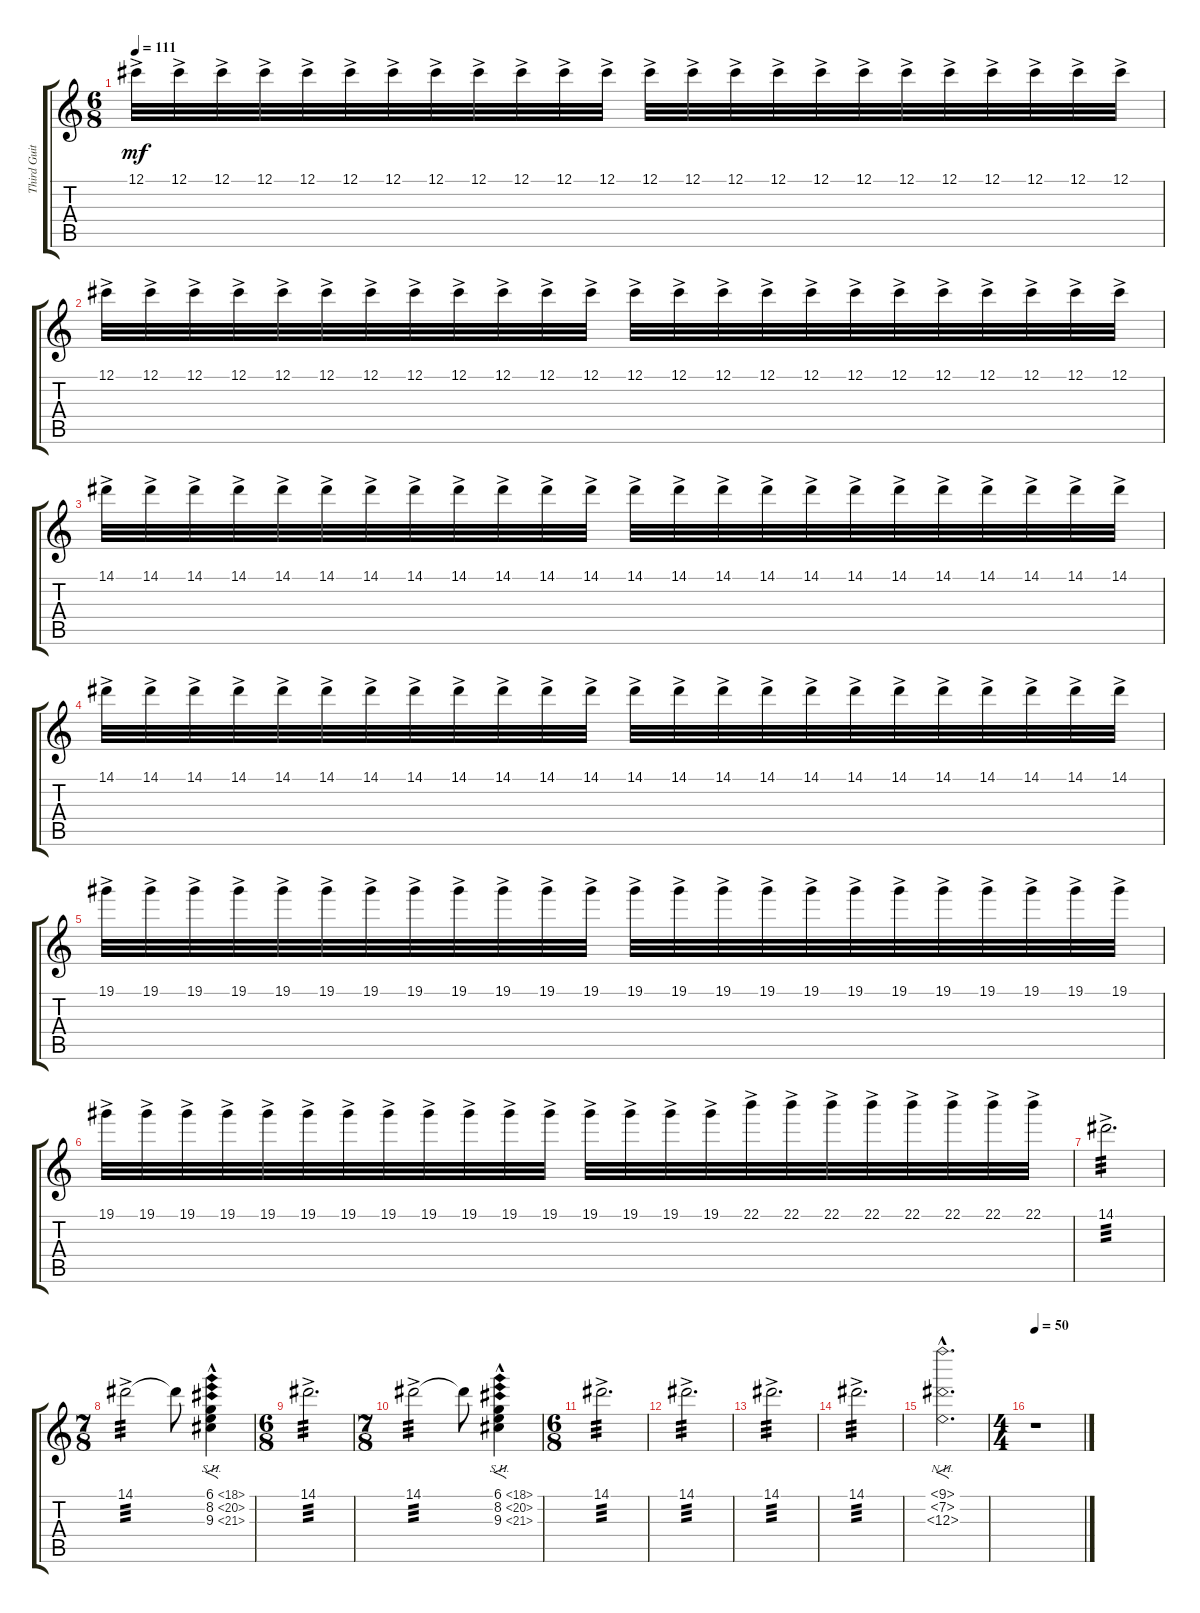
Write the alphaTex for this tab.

\track ("Third Guitar" "Third Guit") {instrument overdrivenguitar}
\staff {score tabs}
\tuning (Db4 Ab3 E3 B2 Gb2 B1) {hide}
\ts (6 8)
\tempo 111
\clef g2
\ks c
12.1{ac}.32{dy mf} 12.1{ac}.32 12.1{ac}.32 12.1{ac}.32 12.1{ac}.32 12.1{ac}.32 12.1{ac}.32 12.1{ac}.32 12.1{ac}.32 12.1{ac}.32 12.1{ac}.32 12.1{ac}.32 12.1{ac}.32 12.1{ac}.32 12.1{ac}.32 12.1{ac}.32 12.1{ac}.32 12.1{ac}.32 12.1{ac}.32 12.1{ac}.32 12.1{ac}.32 12.1{ac}.32 12.1{ac}.32 12.1{ac}.32 |
12.1{ac}.32 12.1{ac}.32 12.1{ac}.32 12.1{ac}.32 12.1{ac}.32 12.1{ac}.32 12.1{ac}.32 12.1{ac}.32 12.1{ac}.32 12.1{ac}.32 12.1{ac}.32 12.1{ac}.32 12.1{ac}.32 12.1{ac}.32 12.1{ac}.32 12.1{ac}.32 12.1{ac}.32 12.1{ac}.32 12.1{ac}.32 12.1{ac}.32 12.1{ac}.32 12.1{ac}.32 12.1{ac}.32 12.1{ac}.32 |
14.1{ac}.32 14.1{ac}.32 14.1{ac}.32 14.1{ac}.32 14.1{ac}.32 14.1{ac}.32 14.1{ac}.32 14.1{ac}.32 14.1{ac}.32 14.1{ac}.32 14.1{ac}.32 14.1{ac}.32 14.1{ac}.32 14.1{ac}.32 14.1{ac}.32 14.1{ac}.32 14.1{ac}.32 14.1{ac}.32 14.1{ac}.32 14.1{ac}.32 14.1{ac}.32 14.1{ac}.32 14.1{ac}.32 14.1{ac}.32 |
14.1{ac}.32 14.1{ac}.32 14.1{ac}.32 14.1{ac}.32 14.1{ac}.32 14.1{ac}.32 14.1{ac}.32 14.1{ac}.32 14.1{ac}.32 14.1{ac}.32 14.1{ac}.32 14.1{ac}.32 14.1{ac}.32 14.1{ac}.32 14.1{ac}.32 14.1{ac}.32 14.1{ac}.32 14.1{ac}.32 14.1{ac}.32 14.1{ac}.32 14.1{ac}.32 14.1{ac}.32 14.1{ac}.32 14.1{ac}.32 |
19.1{ac}.32 19.1{ac}.32 19.1{ac}.32 19.1{ac}.32 19.1{ac}.32 19.1{ac}.32 19.1{ac}.32 19.1{ac}.32 19.1{ac}.32 19.1{ac}.32 19.1{ac}.32 19.1{ac}.32 19.1{ac}.32 19.1{ac}.32 19.1{ac}.32 19.1{ac}.32 19.1{ac}.32 19.1{ac}.32 19.1{ac}.32 19.1{ac}.32 19.1{ac}.32 19.1{ac}.32 19.1{ac}.32 19.1{ac}.32 |
19.1{ac}.32 19.1{ac}.32 19.1{ac}.32 19.1{ac}.32 19.1{ac}.32 19.1{ac}.32 19.1{ac}.32 19.1{ac}.32 19.1{ac}.32 19.1{ac}.32 19.1{ac}.32 19.1{ac}.32 19.1{ac}.32 19.1{ac}.32 19.1{ac}.32 19.1{ac}.32 22.1{ac}.32 22.1{ac}.32 22.1{ac}.32 22.1{ac}.32 22.1{ac}.32 22.1{ac}.32 22.1{ac}.32 22.1{ac}.32 |
14.1{ac}.2{d tp 3} |
\ts (7 8)
14.1{ac}.2{tp 3} 14.1{t}.8 (6.1{sh 12 hac} 8.2{sh 12 hac} 9.3{sh 12 hac}).4{f} |
\ts (6 8)
14.1{ac}.2{d tp 3} |
\ts (7 8)
14.1{ac}.2{tp 3} 14.1{t}.8 (6.1{sh 12 hac} 8.2{sh 12 hac} 9.3{sh 12 hac}).4{f} |
\ts (6 8)
14.1{ac}.2{d tp 3} |
14.1{ac}.2{d tp 3} |
14.1{ac}.2{d tp 3} |
14.1{ac}.2{d tp 3} |
(9.1{nh hac} 7.2{nh hac} 12.3{nh hac}).2{f d} |
\ts (4 4)
\tempo 50
r.1
